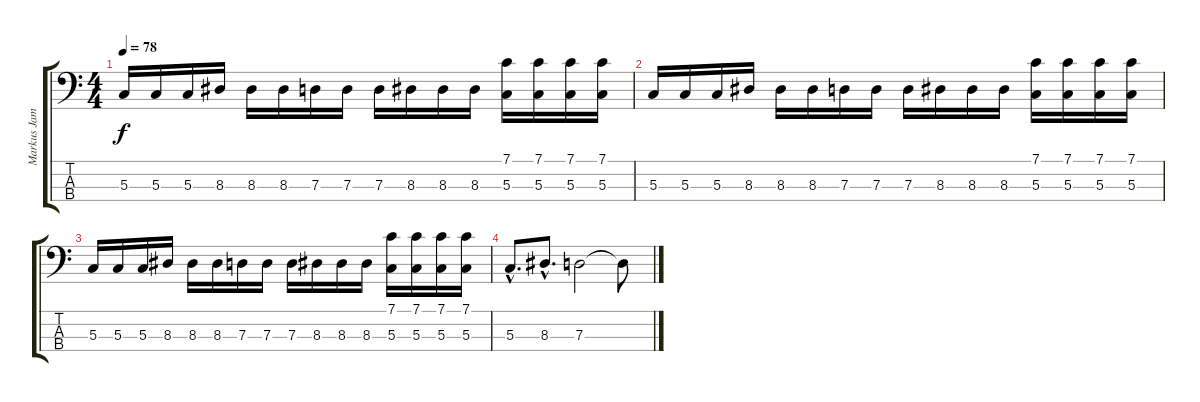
\track ("Markus James" "Markus Jam") {instrument electricbassfinger}
\staff {score tabs}
\tuning (F2 C2 G1 C1) {hide}
\ts (4 4)
\tempo 78
\clef f4
\ks c
5.3.16{dy f} 5.3.16 5.3.16 8.3.16 8.3.16 8.3.16 7.3.16 7.3.16 7.3.16 8.3.16 8.3.16 8.3.16 (7.1 5.3).16 (7.1 5.3).16 (7.1 5.3).16 (7.1 5.3).16 |
5.3.16 5.3.16 5.3.16 8.3.16 8.3.16 8.3.16 7.3.16 7.3.16 7.3.16 8.3.16 8.3.16 8.3.16 (7.1 5.3).16 (7.1 5.3).16 (7.1 5.3).16 (7.1 5.3).16 |
5.3.16 5.3.16 5.3.16 8.3.16 8.3.16 8.3.16 7.3.16 7.3.16 7.3.16 8.3.16 8.3.16 8.3.16 (7.1 5.3).16 (7.1 5.3).16 (7.1 5.3).16 (7.1 5.3).16 |
5.3{hac}.8{d} 8.3{hac}.8{d} 7.3.2 7.3{t}.8
